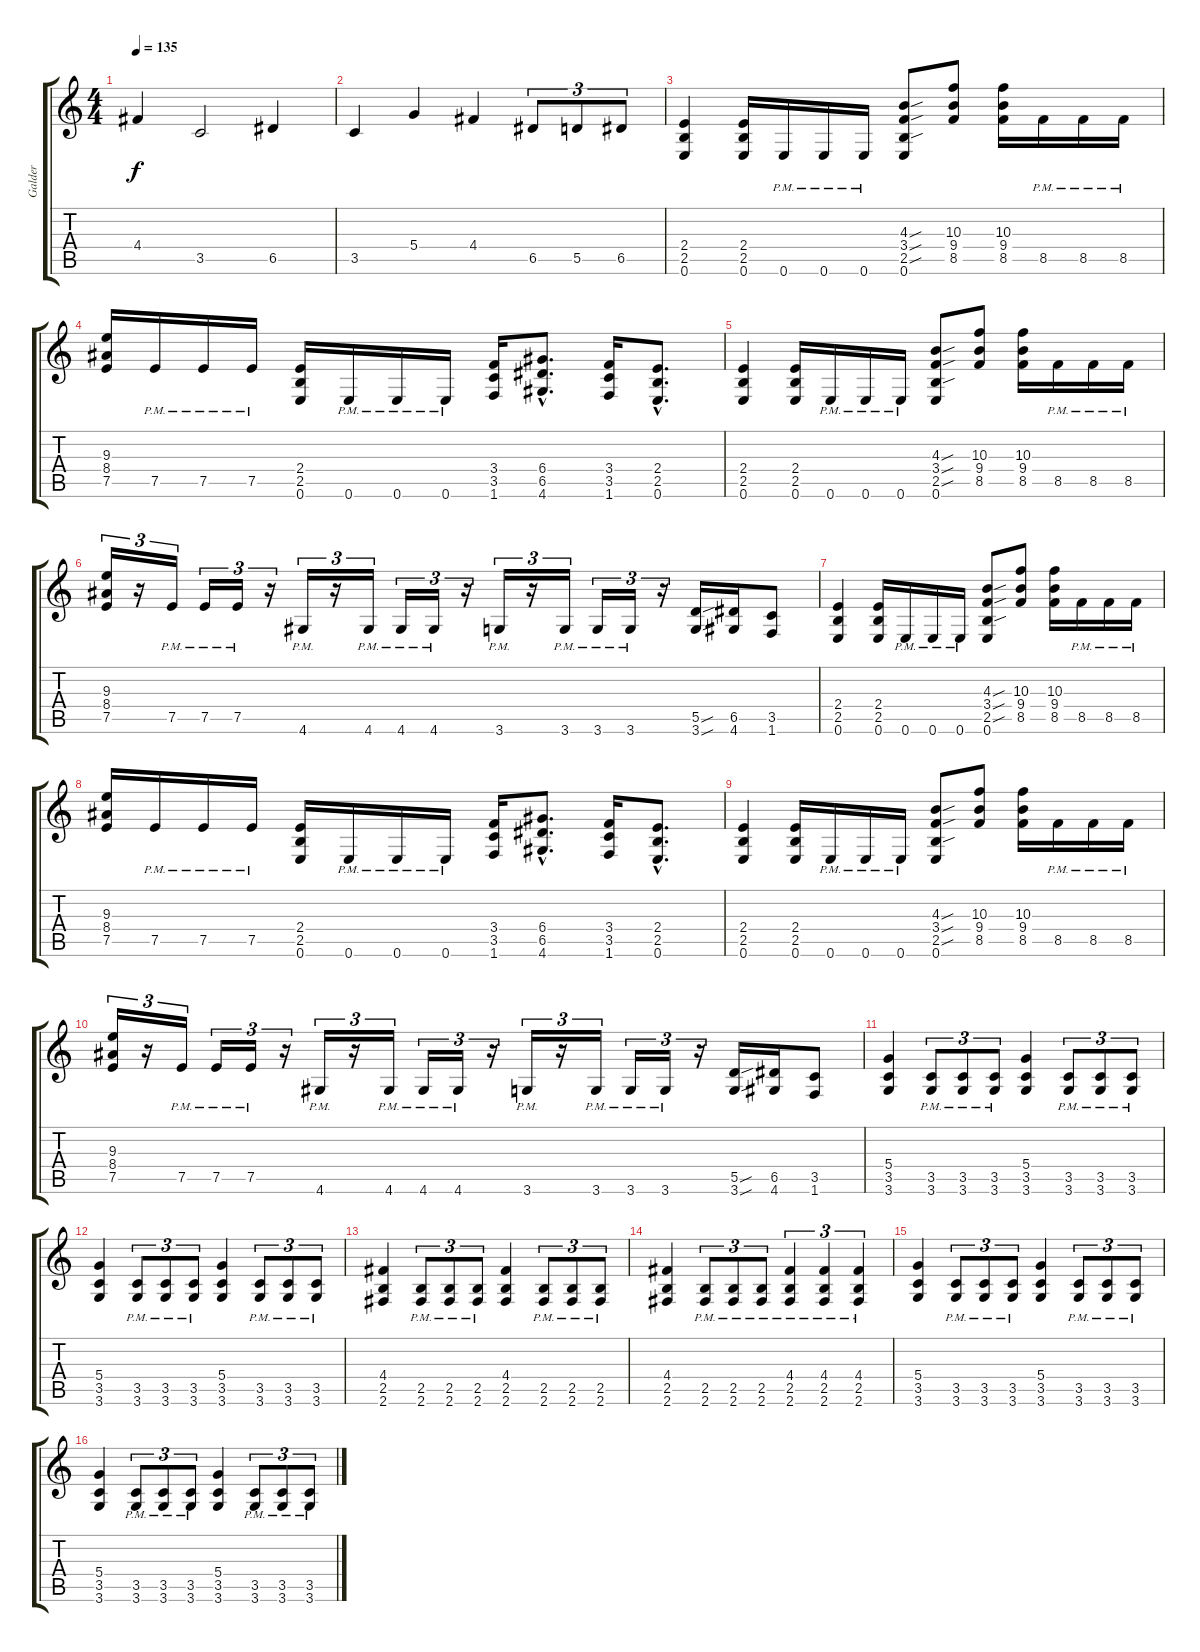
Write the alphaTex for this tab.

\track ("Galder" "Galder") {instrument overdrivenguitar}
\staff {score tabs}
\tuning (E4 B3 G3 D3 A2 E2) {hide}
\ts (4 4)
\tempo 135
\clef g2
\ks c
4.4.4{dy f} 3.5.2 6.5.4 |
3.5.4 5.4.4 4.4.4 6.5.8{tu (3 2)} 5.5.8{tu (3 2)} 6.5.8{tu (3 2)} |
\section ("" "")
(2.4 2.5 0.6).4 (2.4 2.5 0.6).16 0.6{pm}.16 0.6{pm}.16 0.6{pm}.16 (4.3{sou} 3.4{sou} 2.5{sou} 0.6).8 (10.3 9.4 8.5).8 (10.3 9.4 8.5).16 8.5{pm}.16 8.5{pm}.16 8.5{pm}.16 |
(9.3 8.4 7.5).16 7.5{pm}.16 7.5{pm}.16 7.5{pm}.16 (2.4 2.5 0.6).16 0.6{pm}.16 0.6{pm}.16 0.6{pm}.16 (3.4 3.5 1.6).16 (6.4{hac} 6.5{hac} 4.6{hac}).8{d} (3.4 3.5 1.6).16 (2.4{hac} 2.5{hac} 0.6{hac}).8{d} |
(2.4 2.5 0.6).4 (2.4 2.5 0.6).16 0.6{pm}.16 0.6{pm}.16 0.6{pm}.16 (4.3{sou} 3.4{sou} 2.5{sou} 0.6).8 (10.3 9.4 8.5).8 (10.3 9.4 8.5).16 8.5{pm}.16 8.5{pm}.16 8.5{pm}.16 |
(9.3 8.4 7.5).16{tu (3 2)} r.16{tu (3 2)} 7.5{pm}.16{tu (3 2)} 7.5{pm}.16{tu (3 2)} 7.5{pm}.16{tu (3 2)} r.16{tu (3 2)} 4.6{pm}.16{tu (3 2)} r.16{tu (3 2)} 4.6{pm}.16{tu (3 2)} 4.6{pm}.16{tu (3 2)} 4.6{pm}.16{tu (3 2)} r.16{tu (3 2)} 3.6{pm}.16{tu (3 2)} r.16{tu (3 2)} 3.6{pm}.16{tu (3 2)} 3.6{pm}.16{tu (3 2)} 3.6{pm}.16{tu (3 2)} r.16{tu (3 2)} (5.5{sou} 3.6{sou}).16 (6.5 4.6).16 (3.5 1.6).8 |
(2.4 2.5 0.6).4 (2.4 2.5 0.6).16 0.6{pm}.16 0.6{pm}.16 0.6{pm}.16 (4.3{sou} 3.4{sou} 2.5{sou} 0.6).8 (10.3 9.4 8.5).8 (10.3 9.4 8.5).16 8.5{pm}.16 8.5{pm}.16 8.5{pm}.16 |
(9.3 8.4 7.5).16 7.5{pm}.16 7.5{pm}.16 7.5{pm}.16 (2.4 2.5 0.6).16 0.6{pm}.16 0.6{pm}.16 0.6{pm}.16 (3.4 3.5 1.6).16 (6.4{hac} 6.5{hac} 4.6{hac}).8{d} (3.4 3.5 1.6).16 (2.4{hac} 2.5{hac} 0.6{hac}).8{d} |
(2.4 2.5 0.6).4 (2.4 2.5 0.6).16 0.6{pm}.16 0.6{pm}.16 0.6{pm}.16 (4.3{sou} 3.4{sou} 2.5{sou} 0.6).8 (10.3 9.4 8.5).8 (10.3 9.4 8.5).16 8.5{pm}.16 8.5{pm}.16 8.5{pm}.16 |
(9.3 8.4 7.5).16{tu (3 2)} r.16{tu (3 2)} 7.5{pm}.16{tu (3 2)} 7.5{pm}.16{tu (3 2)} 7.5{pm}.16{tu (3 2)} r.16{tu (3 2)} 4.6{pm}.16{tu (3 2)} r.16{tu (3 2)} 4.6{pm}.16{tu (3 2)} 4.6{pm}.16{tu (3 2)} 4.6{pm}.16{tu (3 2)} r.16{tu (3 2)} 3.6{pm}.16{tu (3 2)} r.16{tu (3 2)} 3.6{pm}.16{tu (3 2)} 3.6{pm}.16{tu (3 2)} 3.6{pm}.16{tu (3 2)} r.16{tu (3 2)} (5.5{sou} 3.6{sou}).16 (6.5 4.6).16 (3.5 1.6).8 |
\section ("" "")
(5.4 3.5 3.6).4 (3.5{pm} 3.6{pm}).8{tu (3 2)} (3.5{pm} 3.6{pm}).8{tu (3 2)} (3.5{pm} 3.6{pm}).8{tu (3 2)} (5.4 3.5 3.6).4 (3.5{pm} 3.6{pm}).8{tu (3 2)} (3.5{pm} 3.6{pm}).8{tu (3 2)} (3.5{pm} 3.6{pm}).8{tu (3 2)} |
(5.4 3.5 3.6).4 (3.5{pm} 3.6{pm}).8{tu (3 2)} (3.5{pm} 3.6{pm}).8{tu (3 2)} (3.5{pm} 3.6{pm}).8{tu (3 2)} (5.4 3.5 3.6).4 (3.5{pm} 3.6{pm}).8{tu (3 2)} (3.5{pm} 3.6{pm}).8{tu (3 2)} (3.5{pm} 3.6{pm}).8{tu (3 2)} |
(4.4 2.5 2.6).4 (2.5{pm} 2.6{pm}).8{tu (3 2)} (2.5{pm} 2.6{pm}).8{tu (3 2)} (2.5{pm} 2.6{pm}).8{tu (3 2)} (4.4 2.5 2.6).4 (2.5{pm} 2.6{pm}).8{tu (3 2)} (2.5{pm} 2.6{pm}).8{tu (3 2)} (2.5{pm} 2.6{pm}).8{tu (3 2)} |
(4.4 2.5 2.6).4 (2.5{pm} 2.6{pm}).8{tu (3 2)} (2.5{pm} 2.6{pm}).8{tu (3 2)} (2.5{pm} 2.6{pm}).8{tu (3 2)} (4.4{pm} 2.5{pm} 2.6{pm}).4{tu (3 2)} (4.4{pm} 2.5{pm} 2.6{pm}).4{tu (3 2)} (4.4{pm} 2.5{pm} 2.6{pm}).4{tu (3 2)} |
(5.4 3.5 3.6).4 (3.5{pm} 3.6{pm}).8{tu (3 2)} (3.5{pm} 3.6{pm}).8{tu (3 2)} (3.5{pm} 3.6{pm}).8{tu (3 2)} (5.4 3.5 3.6).4 (3.5{pm} 3.6{pm}).8{tu (3 2)} (3.5{pm} 3.6{pm}).8{tu (3 2)} (3.5{pm} 3.6{pm}).8{tu (3 2)} |
(5.4 3.5 3.6).4 (3.5{pm} 3.6{pm}).8{tu (3 2)} (3.5{pm} 3.6{pm}).8{tu (3 2)} (3.5{pm} 3.6{pm}).8{tu (3 2)} (5.4 3.5 3.6).4 (3.5{pm} 3.6{pm}).8{tu (3 2)} (3.5{pm} 3.6{pm}).8{tu (3 2)} (3.5{pm} 3.6{pm}).8{tu (3 2)}
